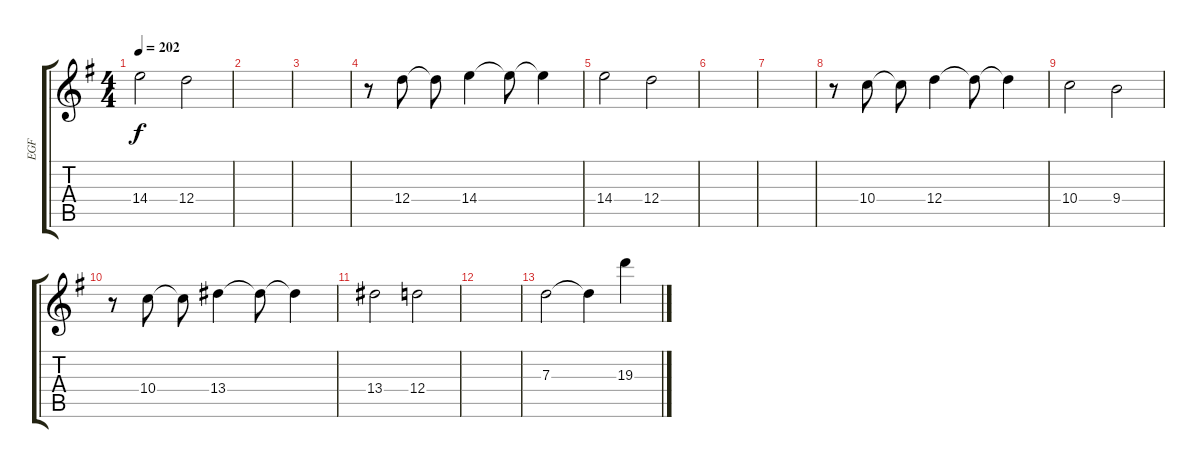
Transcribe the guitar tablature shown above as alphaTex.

\track ("EGF" "EGF") {instrument distortionguitar}
\staff {score tabs}
\tuning (E4 B3 G3 D3 A2 E2) {hide}
\ts (4 4)
\tempo 202
\clef g2
\ks g
14.4.2{dy f} 12.4.2 |
|
|
r.8 12.4.8 12.4{t}.8 14.4.4 14.4{t}.8 14.4{t}.4 |
14.4.2 12.4.2 |
|
|
r.8 10.4.8 10.4{t}.8 12.4.4 12.4{t}.8 12.4{t}.4 |
10.4.2 9.4.2 |
r.8 10.4.8 10.4{t}.8 13.4.4 13.4{t}.8 13.4{t}.4 |
13.4.2 12.4.2 |
|
7.3.2{instrument reversecymbal} 7.3{t}.4 19.3.4{instrument synthdrum}
